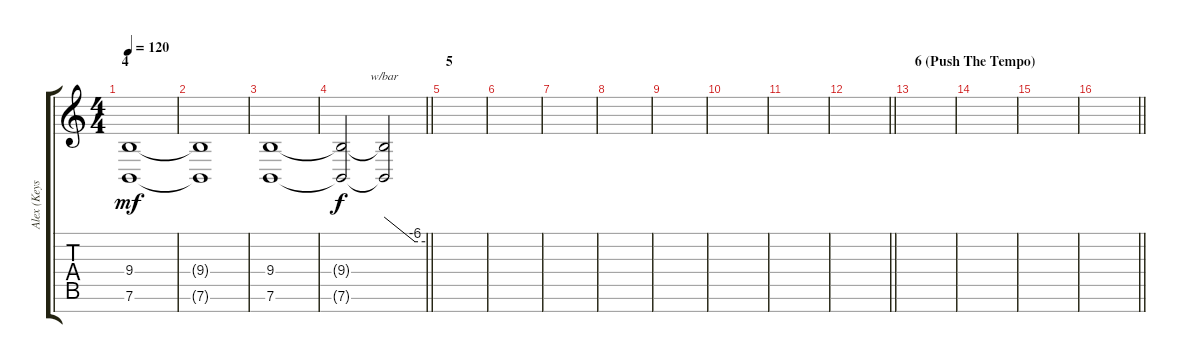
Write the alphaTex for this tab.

\track ("Alex (Keys)" "Alex (Keys") {instrument lead2sawtooth}
\staff {score tabs}
\tuning (E4 B3 G3 D3 A2 E2 B1) {hide}
\ts (4 4)
\section ("" "4")
\tempo 120
\clef g2
\ks c
(9.4 7.6).1{dy mf} |
(9.4{t} 7.6{t}).1 |
(9.4 7.6).1 |
\barLineRight lightlight
(9.4{t} 7.6{t}).2{dy f} (9.4{t} 7.6{t}).2{tbe (custom default 0 0 45 -24 60 -24)} |
\section ("" "5")
|
|
|
|
|
|
|
\barLineRight lightlight
|
\section ("" "6 (Push The Tempo)")
|
|
|
\barLineRight lightlight
